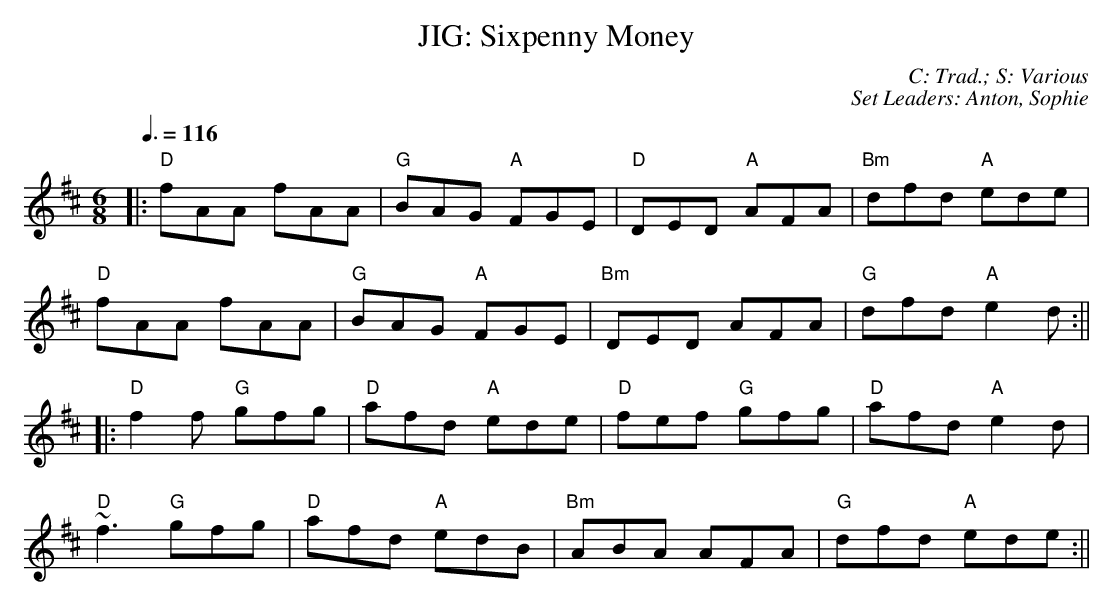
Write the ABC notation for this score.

X:1
T: JIG: Sixpenny Money
C: C: Trad.; S: Various
C: Set Leaders: Anton, Sophie
M: 6/8
L: 1/8
Q: 3/8=116
K: Dmaj
|:"D"fAA fAA|"G"BAG "A"FGE|"D"DED "A"AFA|"Bm"dfd "A"ede|
"D"fAA fAA|"G"BAG "A"FGE|"Bm"DED AFA|"G"dfd "A"e2d:||
|:"D"f2f "G"gfg|"D"afd "A"ede|"D"fef "G"gfg|"D"afd "A"e2d|
"D"~f3 "G"gfg|"D"afd "A"edB|"Bm"ABA AFA|"G"dfd "A"ede:||
